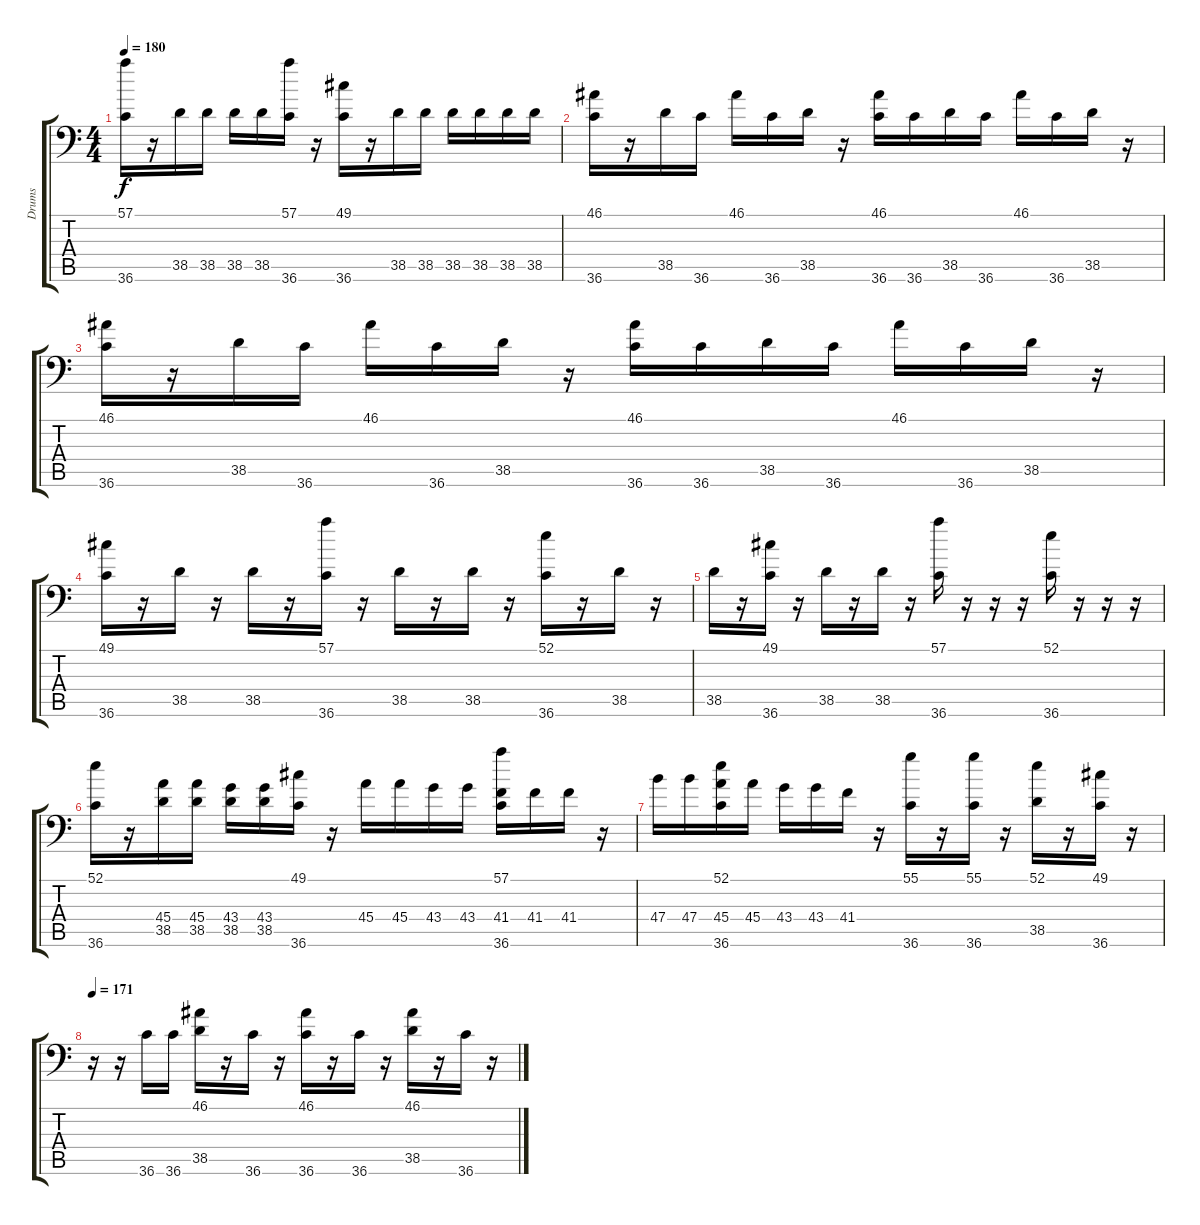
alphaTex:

\track ("Drums" "Drums") {instrument acousticgrandpiano}
\staff {score tabs}
\tuning (C-1 C-1 C-1 C-1 C-1 C-1) {hide}
\ts (4 4)
\tempo 180
\clef f4
\ks c
(57.1 36.6).16{dy f} r.16 38.5.16 38.5.16 38.5.16 38.5.16 (57.1 36.6).16 r.16 (49.1 36.6).16 r.16 38.5.16 38.5.16 38.5.16 38.5.16 38.5.16 38.5.16 |
(46.1 36.6).16 r.16 38.5.16 36.6.16 46.1.16 36.6.16 38.5.16 r.16 (46.1 36.6).16 36.6.16 38.5.16 36.6.16 46.1.16 36.6.16 38.5.16 r.16 |
(46.1 36.6).16 r.16 38.5.16 36.6.16 46.1.16 36.6.16 38.5.16 r.16 (46.1 36.6).16 36.6.16 38.5.16 36.6.16 46.1.16 36.6.16 38.5.16 r.16 |
(49.1 36.6).16 r.16 38.5.16 r.16 38.5.16 r.16 (57.1 36.6).16 r.16 38.5.16 r.16 38.5.16 r.16 (52.1 36.6).16 r.16 38.5.16 r.16 |
38.5.16 r.16 (49.1 36.6).16 r.16 38.5.16 r.16 38.5.16 r.16 (57.1 36.6).16 r.16 r.16 r.16 (52.1 36.6).16 r.16 r.16 r.16 |
(52.1 36.6).16 r.16 (45.4 38.5).16 (45.4 38.5).16 (43.4 38.5).16 (43.4 38.5).16 (49.1 36.6).16 r.16 45.4.16 45.4.16 43.4.16 43.4.16 (57.1 41.4 36.6).16 41.4.16 41.4.16 r.16 |
47.4.16 47.4.16 (52.1 45.4 36.6).16 45.4.16 43.4.16 43.4.16 41.4.16 r.16 (55.1 36.6).16 r.16 (55.1 36.6).16 r.16 (52.1 38.5).16 r.16 (49.1 36.6).16 r.16 |
\tempo 171
r.16 r.16 36.6.16 36.6.16 (46.1 38.5).16 r.16 36.6.16 r.16 (46.1 36.6).16 r.16 36.6.16 r.16 (46.1 38.5).16 r.16 36.6.16 r.16
